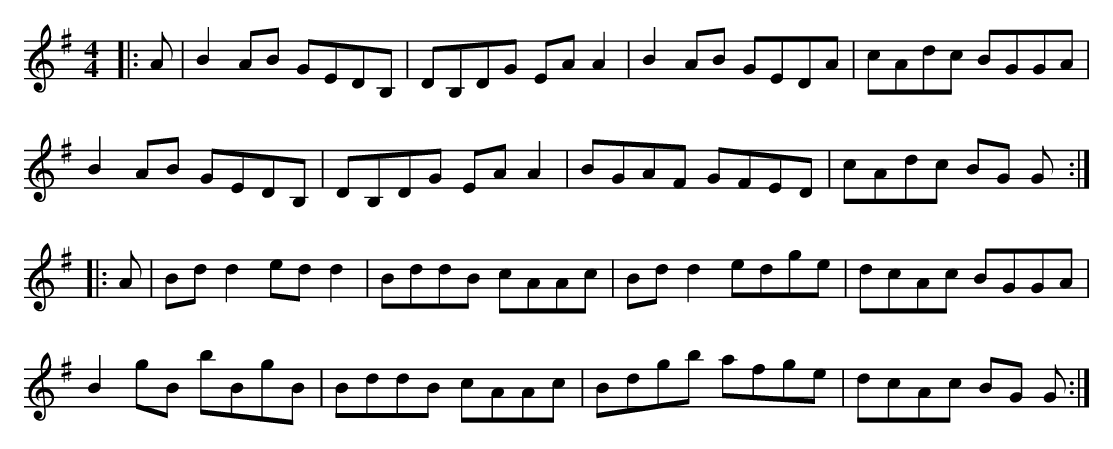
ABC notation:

X:1
M:4/4
K:G
|:A|B2 AB GEDB,|DB,DG EA A2|B2 AB GEDA|cAdc BGGA|
B2 AB GEDB,|DB,DG EA A2|BGAF GFED|cAdc BG G:|
|:A|Bd d2 ed d2|BddB cAAc|Bd d2 edge|dcAc BGGA|
B2 gB bBgB|BddB cAAc|Bdgb afge|dcAc BG G:|
